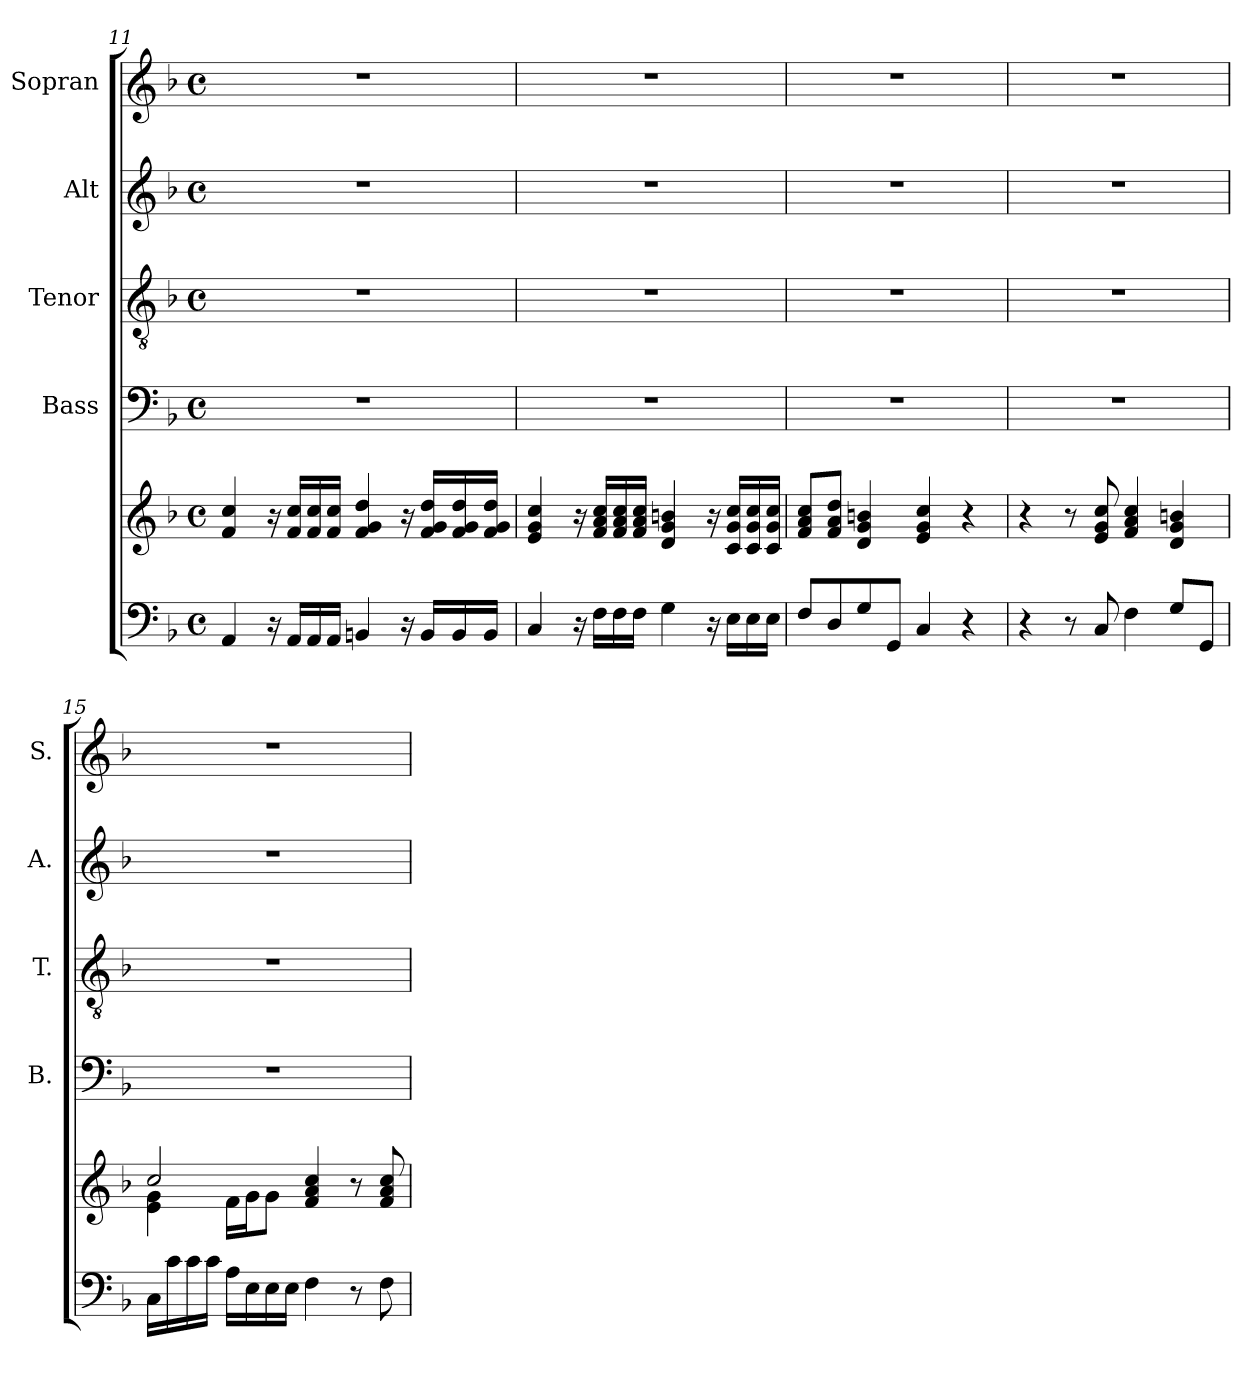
**kern	**kern	**kern	**kern	**kern	**kern
*part5	*part5	*part4	*part3	*part2	*part1
*staff6	*staff5	*staff4	*staff3	*staff2	*staff1
*	*	*I"Bass	*I"Tenor	*I"Alt	*I"Sopran
*	*	*I'B.	*I'T.	*I'A.	*I'S.
*clefF4	*clefG2	*clefF4	*clefGv2	*clefG2	*clefG2
*k[b-]	*k[b-]	*k[b-]	*k[b-]	*k[b-]	*k[b-]
*F:	*F:	*F:	*F:	*F:	*F:
*M4/4	*M4/4	*M4/4	*M4/4	*M4/4	*M4/4
*met(c)	*met(c)	*met(c)	*met(c)	*met(c)	*met(c)
=11	=11	=11	=11	=11	=11
4AA/	4f/ 4cc/	1r	1r	1r	1r
16r	16r	.	.	.	.
16AA/LL	16f/ 16cc/LL	.	.	.	.
16AA/	16f/ 16cc/	.	.	.	.
16AA/JJ	16f/ 16cc/JJ	.	.	.	.
4BBn/	4f/ 4g/ 4dd/	.	.	.	.
16r	16r	.	.	.	.
16BB/LL	16f/ 16g/ 16dd/LL	.	.	.	.
16BB/	16f/ 16g/ 16dd/	.	.	.	.
16BB/JJ	16f/ 16g/ 16dd/JJ	.	.	.	.
=12	=12	=12	=12	=12	=12
4C/	4e/ 4g/ 4cc/	1r	1r	1r	1r
16r	16r	.	.	.	.
16F\LL	16f/ 16a/ 16cc/LL	.	.	.	.
16F\	16f/ 16a/ 16cc/	.	.	.	.
16F\JJ	16f/ 16a/ 16cc/JJ	.	.	.	.
4G\	4d/ 4g/ 4bn/	.	.	.	.
16r	16r	.	.	.	.
16E\LL	16c/ 16g/ 16cc/LL	.	.	.	.
16E\	16c/ 16g/ 16cc/	.	.	.	.
16E\JJ	16c/ 16g/ 16cc/JJ	.	.	.	.
!!LO:PB:g=z
=13	=13	=13	=13	=13	=13
8F/L	8f/ 8a/ 8cc/L	1r	1r	1r	1r
8D/	8f/ 8a/ 8dd/J	.	.	.	.
8G/	4d/ 4g/ 4bn/	.	.	.	.
8GG/J	.	.	.	.	.
4C/	4e/ 4g/ 4cc/	.	.	.	.
4r	4r	.	.	.	.
=14	=14	=14	=14	=14	=14
4r	4r	1r	1r	1r	1r
8r	8r	.	.	.	.
8C/	8e/ 8g/ 8cc/	.	.	.	.
4F\	4f/ 4a/ 4cc/	.	.	.	.
8G/L	4d/ 4g/ 4bn/	.	.	.	.
8GG/J	.	.	.	.	.
=15	=15	=15	=15	=15	=15
*	*^	*	*	*	*
16C\LL	2cc/	4e\ 4g\	1r	1r	1r	1r
16c\	.	.	.	.	.	.
16c\	.	.	.	.	.	.
16c\JJ	.	.	.	.	.	.
16A\LL	.	16f\LL	.	.	.	.
16E\	.	16g\J	.	.	.	.
16E\	.	8g\J	.	.	.	.
16E\JJ	.	.	.	.	.	.
4F\	4f/ 4a/ 4cc/	2ryy	.	.	.	.
8r	8r	.	.	.	.	.
8F\	8f/ 8a/ 8cc/	.	.	.	.	.
*	*v	*v	*	*	*	*
=	=	=	=	=	=
*-	*-	*-	*-	*-	*-
